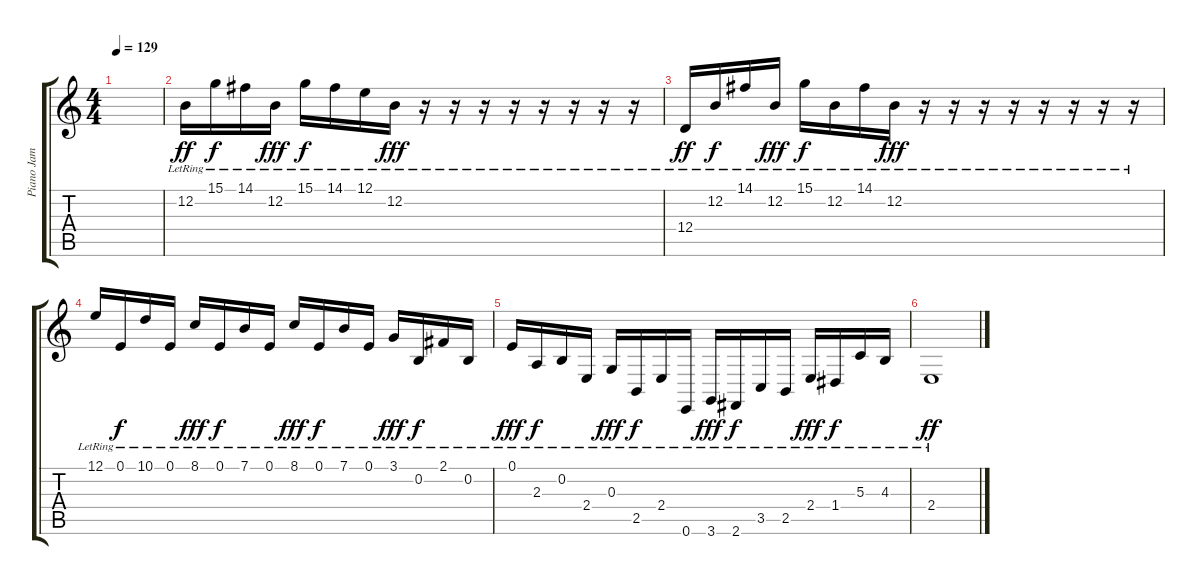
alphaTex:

\track ("Piano Jam" "Piano Jam") {instrument acousticgrandpiano}
\staff {score tabs}
\tuning (E4 B3 G3 D3 A2 E2) {hide}
\ts (4 4)
\tempo 129
\clef g2
\ks c
|
12.2{lr}.16{dy ff} 15.1{lr}.16{dy f} 14.1{lr}.16 12.2{lr}.16{dy fff} 15.1{lr}.16{dy f} 14.1{lr}.16 12.1{lr}.16 12.2{lr}.16{dy fff} r.16 r.16 r.16 r.16 r.16 r.16 r.16 r.16 |
12.4{lr}.16{dy ff} 12.2{lr}.16{dy f} 14.1{lr}.16 12.2{lr}.16{dy fff} 15.1{lr}.16{dy f} 12.2{lr}.16 14.1{lr}.16 12.2{lr}.16{dy fff} r.16 r.16 r.16 r.16 r.16 r.16 r.16 r.16 |
12.1{lr}.16 0.1{lr}.16{dy f} 10.1{lr}.16 0.1{lr}.16 8.1{lr}.16{dy fff} 0.1{lr}.16{dy f} 7.1{lr}.16 0.1{lr}.16 8.1{lr}.16{dy fff} 0.1{lr}.16{dy f} 7.1{lr}.16 0.1{lr}.16 3.1{lr}.16{dy fff} 0.2{lr}.16{dy f} 2.1{lr}.16 0.2{lr}.16 |
0.1{lr}.16{dy fff} 2.3{lr}.16{dy f} 0.2{lr}.16 2.4{lr}.16 0.3{lr}.16{dy fff} 2.5{lr}.16{dy f} 2.4{lr}.16 0.6{lr}.16 3.6{lr}.16{dy fff} 2.6{lr}.16{dy f} 3.5{lr}.16 2.5{lr}.16 2.4{lr}.16{dy fff} 1.4{lr}.16{dy f} 5.3{lr}.16 4.3{lr}.16 |
2.4{lr}.1{dy ff}
